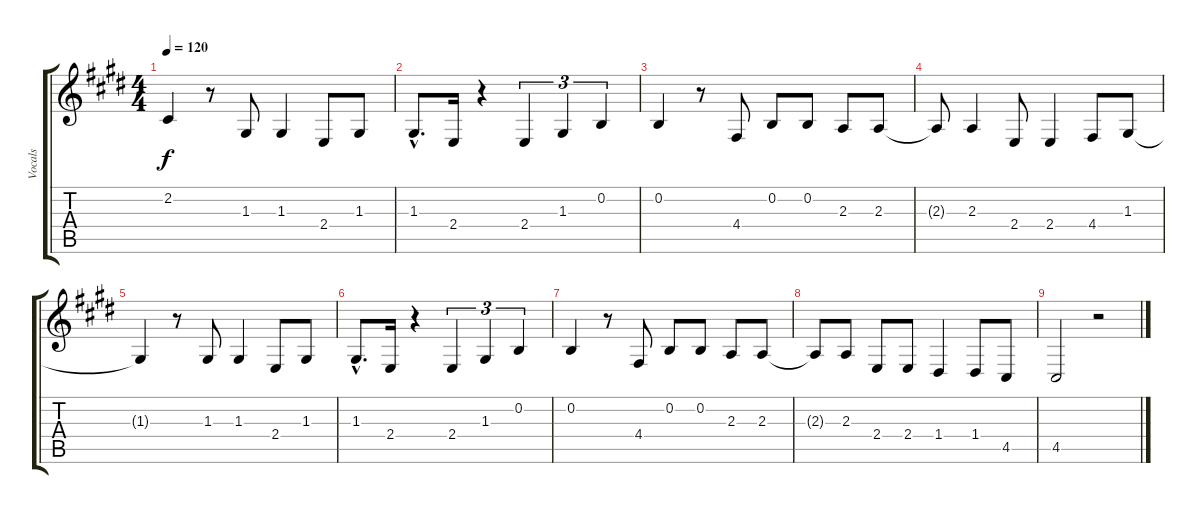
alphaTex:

\track ("Vocals" "Vocals") {instrument lead6voice}
\staff {score tabs}
\tuning (E4 B3 G3 D3 A2 E2) {hide}
\ts (4 4)
\tempo 120
\clef g2
\ks e
2.2.4{dy f} r.8 1.3.8 1.3.4 2.4.8 1.3.8 |
1.3{hac}.8{d} 2.4.16 r.4 2.4.4{tu (3 2)} 1.3.4{tu (3 2)} 0.2.4{tu (3 2)} |
0.2.4 r.8 4.4.8 0.2.8 0.2.8 2.3.8 2.3.8 |
2.3{t}.8 2.3.4 2.4.8 2.4.4 4.4.8 1.3.8 |
1.3{t}.4 r.8 1.3.8 1.3.4 2.4.8 1.3.8 |
1.3{hac}.8{d} 2.4.16 r.4 2.4.4{tu (3 2)} 1.3.4{tu (3 2)} 0.2.4{tu (3 2)} |
0.2.4 r.8 4.4.8 0.2.8 0.2.8 2.3.8 2.3.8 |
2.3{t}.8 2.3.8 2.4.8 2.4.8 1.4.4 1.4.8 4.5.8 |
4.5.2 r.2
